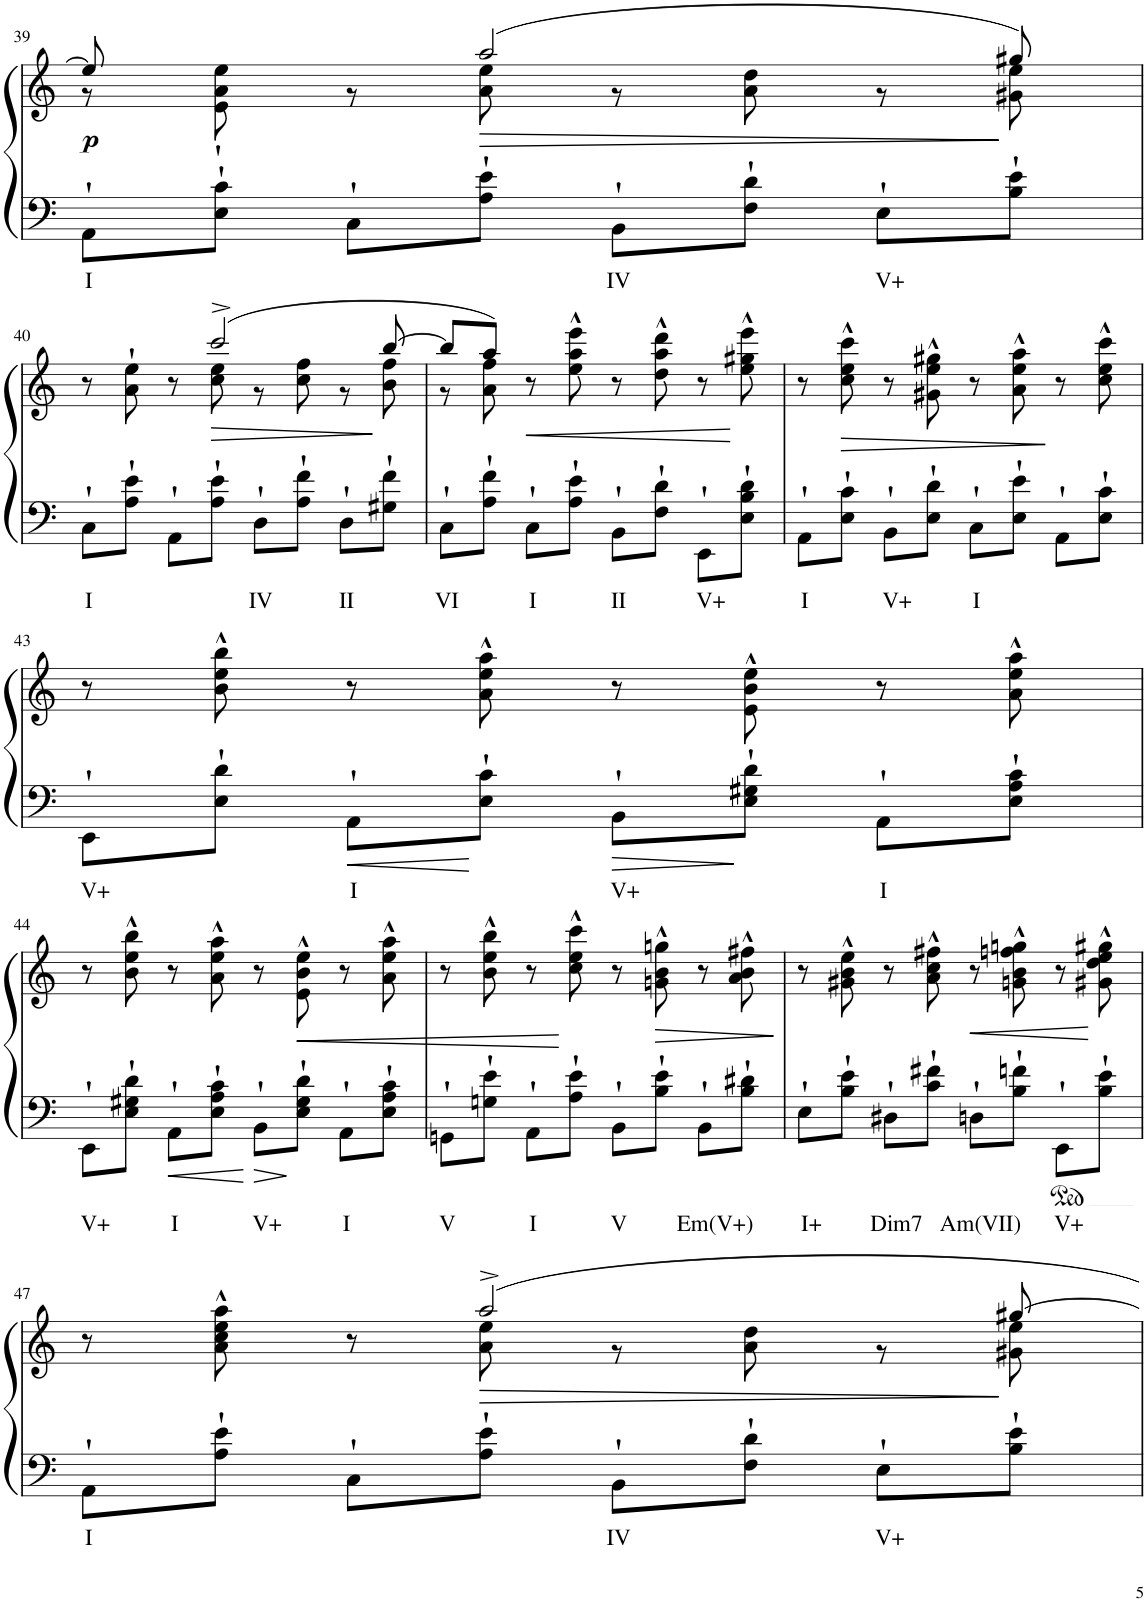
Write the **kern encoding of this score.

**kern	**text	**kern	**dynam
*part1	*part1	*part1	*part1
*staff2	*staff2	*staff1	*staff1/2
*I"Piano	*	*	*
*I'Pno	*	*	*
!!LO:PB:g=z
*clefF4	*	*clefG2	*
*k[]	*	*k[]	*
*M4/4	*	*M4/4	*
*met(c|)	*	*met(c|)	*
=39	=39	=39	=39
!	!LO:LY:b	!	!LO:DY:b
*	*	*^	*
8AA'`\L	I	8ee/]	8r	p
8E\'` 8c\'`J	.	4ryy	8e\'` 8a\'` 8ee\'`	.
8C'`\L	.	.	8r	.
!	!	!	!	!LO:HP:b
8A\'` 8e\'`J	.	(>2aa/	8a\ 8ee\	>
!	!LO:LY:b	!	!	!
8BB'`\L	IV	.	8r	.
8F\'` 8d\'`J	.	.	8a\ 8dd\	.
!	!LO:LY:b	!	!	!
8E'`\L	V+	.	8r	.
8B\'` 8e\'`J	.	8gg#X/)	8g#X\ 8ee\	]
!!LO:LB:g=z	!!
=40	=40	=40	=40	=40
!	!LO:LY:b	!	!	!
8C'`\L	I	8r	4.ryy	.
8A\'` 8e\'`J	.	8a\'` 8ee\'`	.	.
8AA'`\L	.	8r	.	.
!	!	!	!	!LO:HP:b
8A\'` 8e\'`J	.	(2ccc^/	8cc\ 8ee\	>
!	!LO:LY:b	!	!	!
8D'`\L	IV	.	8r	.
8A\'` 8f\'`J	.	.	8cc\ 8ff\	.
!	!LO:LY:b	!	!	!
8D'`\L	II	.	8r	.
8G#X\'` 8f\'`J	.	[8bb/	8b\ 8ff\	]
=41	=41	=41	=41	=41
!	!LO:LY:b	!	!	!
8C'`\L	VI	8bb/L]	8r	.
8A\'` 8f\'`J	.	8aa/J)	8a\ 8ff\	.
!	!LO:LY:b	!	!	!LO:HP:b
8C'`\L	I	8r	2.ryy	<
8A\'` 8e\'`J	.	8ee\^^ 8aa\^^ 8eee\^^	.	.
!	!LO:LY:b	!	!	!
8BB'`\L	II	8r	.	.
8F\'` 8d\'`J	.	8dd\^^ 8aa\^^ 8ddd\^^	.	.
!	!LO:LY:b	!	!	!
8EE'`\L	V+	8r	.	.
8E\'` 8B\'` 8d\'`J	.	8ee\^^ 8gg#X\^^ 8eee\^^	.	[
*	*	*v	*v	*
=42	=42	=42	=42
!	!LO:LY:b	!	!
8AA'`\L	I	8r	.
!	!	!	!LO:HP:b
8E\'` 8c\'`J	.	8cc\^^ 8ee\^^ 8ccc\^^	>
!	!LO:LY:b	!	!
8BB'`\L	V+	8r	.
8E\'` 8d\'`J	.	8g#X\^^ 8ee\^^ 8gg#X\^^	.
!	!LO:LY:b	!	!
8C'`\L	I	8r	.
8E\'` 8e\'`J	.	8a\^^ 8ee\^^ 8aa\^^	.
8AA'`\L	.	8r	]
8E\'` 8c\'`J	.	8cc\^^ 8ee\^^ 8ccc\^^	.
!!LO:LB:g=z
=43	=43	=43	=43
!	!LO:LY:b	!	!
8EE'`\L	V+	8r	.
8E\'` 8d\'`J	.	8b\^^ 8ee\^^ 8bb\^^	.
!	!LO:LY:b	!	!
8AA'`\L	I	8r	.
8E\'` 8c\'`J	.	8a\^^ 8ee\^^ 8aa\^^	.
!	!LO:LY:b	!	!
8BB'`\L	V+	8r	.
8E\'` 8G#X\'` 8d\'`J	.	8e\^^ 8b\^^ 8ee\^^	.
!	!LO:LY:b	!	!
8AA'`\L	I	8r	.
8E\'` 8A\'` 8c\'`J	.	8a\^^ 8ee\^^ 8aa\^^	.
!!LO:LB:g=z
=44	=44	=44	=44
!	!LO:LY:b	!	!
8EE'`\L	V+	8r	.
8E\'` 8G#X\'` 8d\'`J	.	8b\^^ 8ee\^^ 8bb\^^	.
!	!LO:LY:b	!	!
8AA'`\L	I	8r	.
8E\'` 8A\'` 8c\'`J	.	8a\^^ 8ee\^^ 8aa\^^	.
!	!LO:LY:b	!	!
8BB'`\L	V+	8r	.
!	!	!	!LO:HP:b
8E\'` 8G#\'` 8d\'`J	.	8e\^^ 8b\^^ 8ee\^^	<
!	!LO:LY:b	!	!
8AA'`\L	I	8r	.
8E\'` 8A\'` 8c\'`J	.	8a\^^ 8ee\^^ 8aa\^^	.
=45	=45	=45	=45
!	!LO:LY:b	!	!
8GGn'`\L	V	8r	.
8Gn\'` 8e\'`J	.	8b\^^ 8ee\^^ 8bb\^^	.
!	!LO:LY:b	!	!
8AA'`\L	I	8r	.
8A\'` 8e\'`J	.	8cc\^^ 8ee\^^ 8ccc\^^	[
!	!LO:LY:b	!	!
8BB'`\L	V	8r	.
!	!	!	!LO:HP:b
8B\'` 8e\'`J	.	8gn\^^ 8b\^^ 8ggn\^^	>
!	!LO:LY:b	!	!
8BB'`\L	Em(V+)	8r	.
8B\'` 8d#X\'`J	.	8a\^^ 8b\^^ 8ff#X\^^	.
.	.	.	]
=46	=46	=46	=46
!	!LO:LY:b	!	!
8E'`\L	I+	8r	.
8B\'` 8e\'`J	.	8g#X\^^ 8b\^^ 8ee\^^	.
!	!LO:LY:b	!	!
8D#X'`\L	Dim7	8r	.
8c\'` 8f#X\'`J	.	8a\^^ 8cc\^^ 8ff#X\^^	.
!	!LO:LY:b	!	!LO:HP:b
8Dn'`\L	Am(VII)	8r	<
8B\'` 8fn\'`J	.	8gn\^^ 8b\^^ 8ffn\^^ 8ggn\^^	.
!	!LO:LY:b	!	!
8EE'`\L	V+	8r	.
8B\'` 8e\'`J	.	8g#X\^^ 8dd\^^ 8ee\^^ 8gg#X\^^	[
!!LO:LB:g=z
=47	=47	=47	=47
!	!LO:LY:b	!	!
*	*	*^	*
8AA'`\L	I	8r	4.ryy	.
8A\'` 8e\'`J	.	8a\^^ 8cc\^^ 8ee\^^ 8aa\^^	.	.
8C'`\L	.	8r	.	.
!	!	!	!	!LO:HP:b
8A\'` 8e\'`J	.	2aa^/	8a\ 8ee\	>
!	!LO:LY:b	!	!	!
8BB'`\L	IV	.	8r	.
8F\'` 8d\'`J	.	.	8a\ 8dd\	.
!	!LO:LY:b	!	!	!
8E'`\L	V+	.	8r	.
8B\'` 8e\'`J	.	[8gg#X/	8g#X\ 8ee\	]
*	*	*v	*v	*
=	=	=	=
*-	*-	*-	*-
